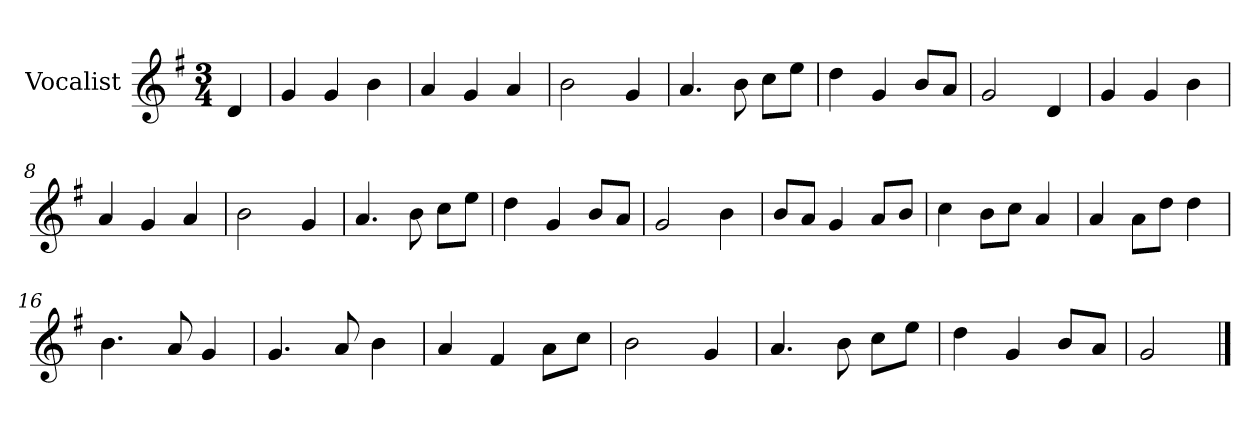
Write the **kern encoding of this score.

**kern
*part1
*staff1
*I"Vocalist
*k[f#]
*G:
*M3/4
=
4d
=1
4g
4g
4b
=2
4a
4g
4a
=3
2b
4g
=4
4.a
8b
8ccL
8eeJ
=5
4dd
4g
8bL
8aJ
=6
2g
4d
=7
4g
4g
4b
=8
4a
4g
4a
=9
2b
4g
=10
4.a
8b
8ccL
8eeJ
=11
4dd
4g
8bL
8aJ
=12
2g
4b
=13
8bL
8aJ
4g
8aL
8bJ
=14
4cc
8bL
8ccJ
4a
=15
4a
8aL
8ddJ
4dd
=16
4.b
8a
4g
=17
4.g
8a
4b
=18
4a
4f#
8aL
8ccJ
=19
2b
4g
=20
4.a
8b
8ccL
8eeJ
=21
4dd
4g
8bL
8aJ
=22
2g
==
*-
